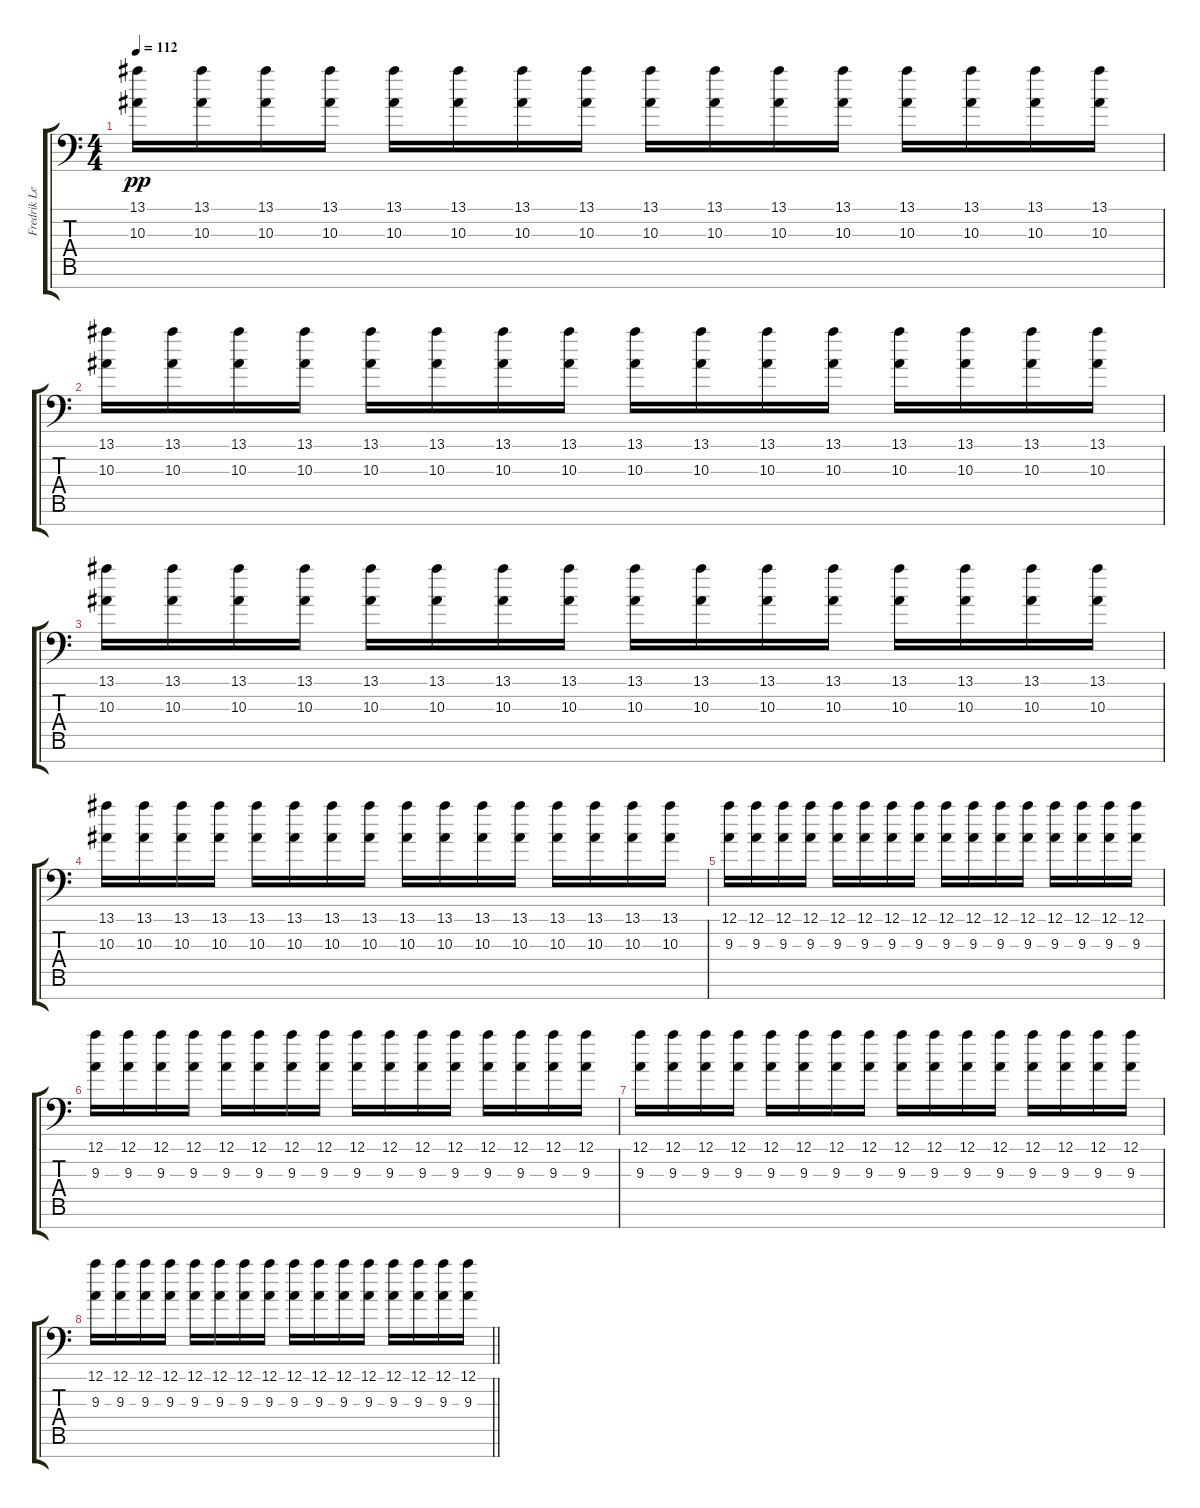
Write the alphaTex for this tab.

\track ("Fredrik Lead" "Fredrik Le") {instrument distortionguitar}
\staff {score tabs}
\tuning (A3 F3 C3 G2 D2 A1 F1) {hide}
\ts (4 4)
\tempo 112
\clef f4
\ks c
(13.1 10.3).16{dy pp} (13.1 10.3).16 (13.1 10.3).16 (13.1 10.3).16 (13.1 10.3).16 (13.1 10.3).16 (13.1 10.3).16 (13.1 10.3).16 (13.1 10.3).16 (13.1 10.3).16 (13.1 10.3).16 (13.1 10.3).16 (13.1 10.3).16 (13.1 10.3).16 (13.1 10.3).16 (13.1 10.3).16 |
(13.1 10.3).16 (13.1 10.3).16 (13.1 10.3).16 (13.1 10.3).16 (13.1 10.3).16 (13.1 10.3).16 (13.1 10.3).16 (13.1 10.3).16 (13.1 10.3).16 (13.1 10.3).16 (13.1 10.3).16 (13.1 10.3).16 (13.1 10.3).16 (13.1 10.3).16 (13.1 10.3).16 (13.1 10.3).16 |
(13.1 10.3).16 (13.1 10.3).16 (13.1 10.3).16 (13.1 10.3).16 (13.1 10.3).16 (13.1 10.3).16 (13.1 10.3).16 (13.1 10.3).16 (13.1 10.3).16 (13.1 10.3).16 (13.1 10.3).16 (13.1 10.3).16 (13.1 10.3).16 (13.1 10.3).16 (13.1 10.3).16 (13.1 10.3).16 |
(13.1 10.3).16 (13.1 10.3).16 (13.1 10.3).16 (13.1 10.3).16 (13.1 10.3).16 (13.1 10.3).16 (13.1 10.3).16 (13.1 10.3).16 (13.1 10.3).16 (13.1 10.3).16 (13.1 10.3).16 (13.1 10.3).16 (13.1 10.3).16 (13.1 10.3).16 (13.1 10.3).16 (13.1 10.3).16 |
(12.1 9.3).16 (12.1 9.3).16 (12.1 9.3).16 (12.1 9.3).16 (12.1 9.3).16 (12.1 9.3).16 (12.1 9.3).16 (12.1 9.3).16 (12.1 9.3).16 (12.1 9.3).16 (12.1 9.3).16 (12.1 9.3).16 (12.1 9.3).16 (12.1 9.3).16 (12.1 9.3).16 (12.1 9.3).16 |
(12.1 9.3).16 (12.1 9.3).16 (12.1 9.3).16 (12.1 9.3).16 (12.1 9.3).16 (12.1 9.3).16 (12.1 9.3).16 (12.1 9.3).16 (12.1 9.3).16 (12.1 9.3).16 (12.1 9.3).16 (12.1 9.3).16 (12.1 9.3).16 (12.1 9.3).16 (12.1 9.3).16 (12.1 9.3).16 |
(12.1 9.3).16 (12.1 9.3).16 (12.1 9.3).16 (12.1 9.3).16 (12.1 9.3).16 (12.1 9.3).16 (12.1 9.3).16 (12.1 9.3).16 (12.1 9.3).16 (12.1 9.3).16 (12.1 9.3).16 (12.1 9.3).16 (12.1 9.3).16 (12.1 9.3).16 (12.1 9.3).16 (12.1 9.3).16 |
\barLineRight lightlight
(12.1 9.3).16 (12.1 9.3).16 (12.1 9.3).16 (12.1 9.3).16 (12.1 9.3).16 (12.1 9.3).16 (12.1 9.3).16 (12.1 9.3).16 (12.1 9.3).16 (12.1 9.3).16 (12.1 9.3).16 (12.1 9.3).16 (12.1 9.3).16 (12.1 9.3).16 (12.1 9.3).16 (12.1 9.3).16
